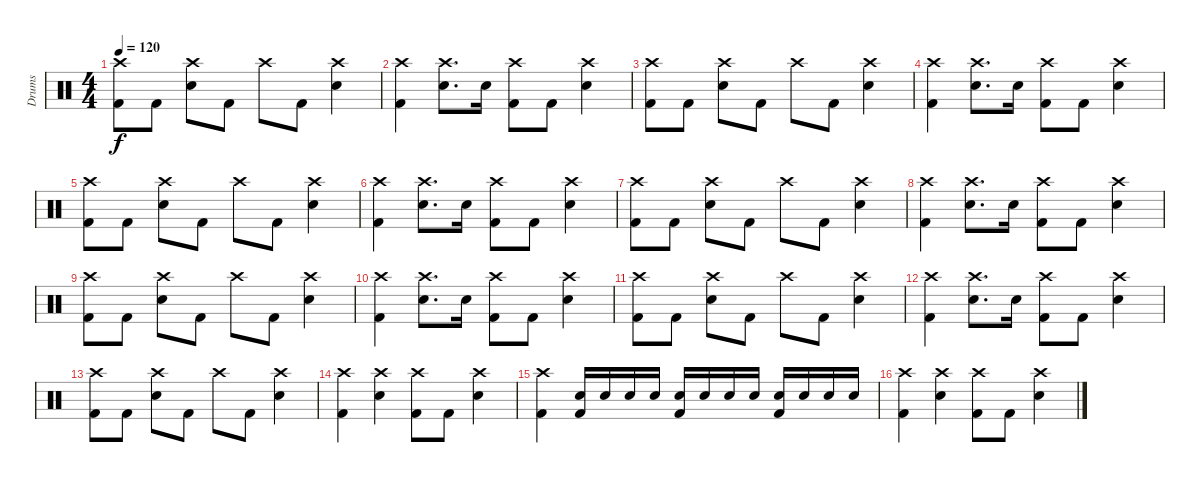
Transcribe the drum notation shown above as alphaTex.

\track ("Drums" "Drums") {instrument percussion}
\staff {score}
\articulation defaults
\ts (4 4)
\tempo 120
\clef neutral
\ks c
("Crash high (hit)" "Kick (hit) 2").8{dy f} "Kick (hit) 2".8 ("Crash high (hit)" "Snare (hit) 2").8 "Kick (hit) 2".8 "Crash high (hit)".8 "Kick (hit) 2".8 ("Crash high (hit)" "Snare (hit) 2").4 |
("Crash high (hit)" "Kick (hit) 2").4 ("Crash high (hit)" "Snare (hit) 2").8{d} "Snare (hit) 2".16 ("Crash high (hit)" "Kick (hit) 2").8 "Kick (hit) 2".8 ("Crash high (hit)" "Snare (hit) 2").4 |
("Crash high (hit)" "Kick (hit) 2").8 "Kick (hit) 2".8 ("Crash high (hit)" "Snare (hit) 2").8 "Kick (hit) 2".8 "Crash high (hit)".8 "Kick (hit) 2".8 ("Crash high (hit)" "Snare (hit) 2").4 |
("Crash high (hit)" "Kick (hit) 2").4 ("Crash high (hit)" "Snare (hit) 2").8{d} "Snare (hit) 2".16 ("Crash high (hit)" "Kick (hit) 2").8 "Kick (hit) 2".8 ("Crash high (hit)" "Snare (hit) 2").4 |
("Crash high (hit)" "Kick (hit) 2").8 "Kick (hit) 2".8 ("Crash high (hit)" "Snare (hit) 2").8 "Kick (hit) 2".8 "Crash high (hit)".8 "Kick (hit) 2".8 ("Crash high (hit)" "Snare (hit) 2").4 |
("Crash high (hit)" "Kick (hit) 2").4 ("Crash high (hit)" "Snare (hit) 2").8{d} "Snare (hit) 2".16 ("Crash high (hit)" "Kick (hit) 2").8 "Kick (hit) 2".8 ("Crash high (hit)" "Snare (hit) 2").4 |
("Crash high (hit)" "Kick (hit) 2").8 "Kick (hit) 2".8 ("Crash high (hit)" "Snare (hit) 2").8 "Kick (hit) 2".8 "Crash high (hit)".8 "Kick (hit) 2".8 ("Crash high (hit)" "Snare (hit) 2").4 |
("Crash high (hit)" "Kick (hit) 2").4 ("Crash high (hit)" "Snare (hit) 2").8{d} "Snare (hit) 2".16 ("Crash high (hit)" "Kick (hit) 2").8 "Kick (hit) 2".8 ("Crash high (hit)" "Snare (hit) 2").4 |
("Crash high (hit)" "Kick (hit) 2").8 "Kick (hit) 2".8 ("Crash high (hit)" "Snare (hit) 2").8 "Kick (hit) 2".8 "Crash high (hit)".8 "Kick (hit) 2".8 ("Crash high (hit)" "Snare (hit) 2").4 |
("Crash high (hit)" "Kick (hit) 2").4 ("Crash high (hit)" "Snare (hit) 2").8{d} "Snare (hit) 2".16 ("Crash high (hit)" "Kick (hit) 2").8 "Kick (hit) 2".8 ("Crash high (hit)" "Snare (hit) 2").4 |
("Crash high (hit)" "Kick (hit) 2").8 "Kick (hit) 2".8 ("Crash high (hit)" "Snare (hit) 2").8 "Kick (hit) 2".8 "Crash high (hit)".8 "Kick (hit) 2".8 ("Crash high (hit)" "Snare (hit) 2").4 |
("Crash high (hit)" "Kick (hit) 2").4 ("Crash high (hit)" "Snare (hit) 2").8{d} "Snare (hit) 2".16 ("Crash high (hit)" "Kick (hit) 2").8 "Kick (hit) 2".8 ("Crash high (hit)" "Snare (hit) 2").4 |
("Crash high (hit)" "Kick (hit) 2").8 "Kick (hit) 2".8 ("Crash high (hit)" "Snare (hit) 2").8 "Kick (hit) 2".8 "Crash high (hit)".8 "Kick (hit) 2".8 ("Crash high (hit)" "Snare (hit) 2").4 |
("Crash high (hit)" "Kick (hit) 2").4 ("Crash high (hit)" "Snare (hit) 2").4 ("Crash high (hit)" "Kick (hit) 2").8 "Kick (hit) 2".8 ("Crash high (hit)" "Snare (hit) 2").4 |
("Crash high (hit)" "Kick (hit) 2").4 ("Kick (hit) 2" "Snare (hit) 2").16 "Snare (hit) 2".16 "Snare (hit) 2".16 "Snare (hit) 2".16 ("Kick (hit) 2" "Snare (hit) 2").16 "Snare (hit) 2".16 "Snare (hit) 2".16 "Snare (hit) 2".16 ("Kick (hit) 2" "Snare (hit) 2").16 "Snare (hit) 2".16 "Snare (hit) 2".16 "Snare (hit) 2".16 |
("Crash high (hit)" "Kick (hit) 2").4 ("Crash high (hit)" "Snare (hit) 2").4 ("Crash high (hit)" "Kick (hit) 2").8 "Kick (hit) 2".8 ("Crash high (hit)" "Snare (hit) 2").4
